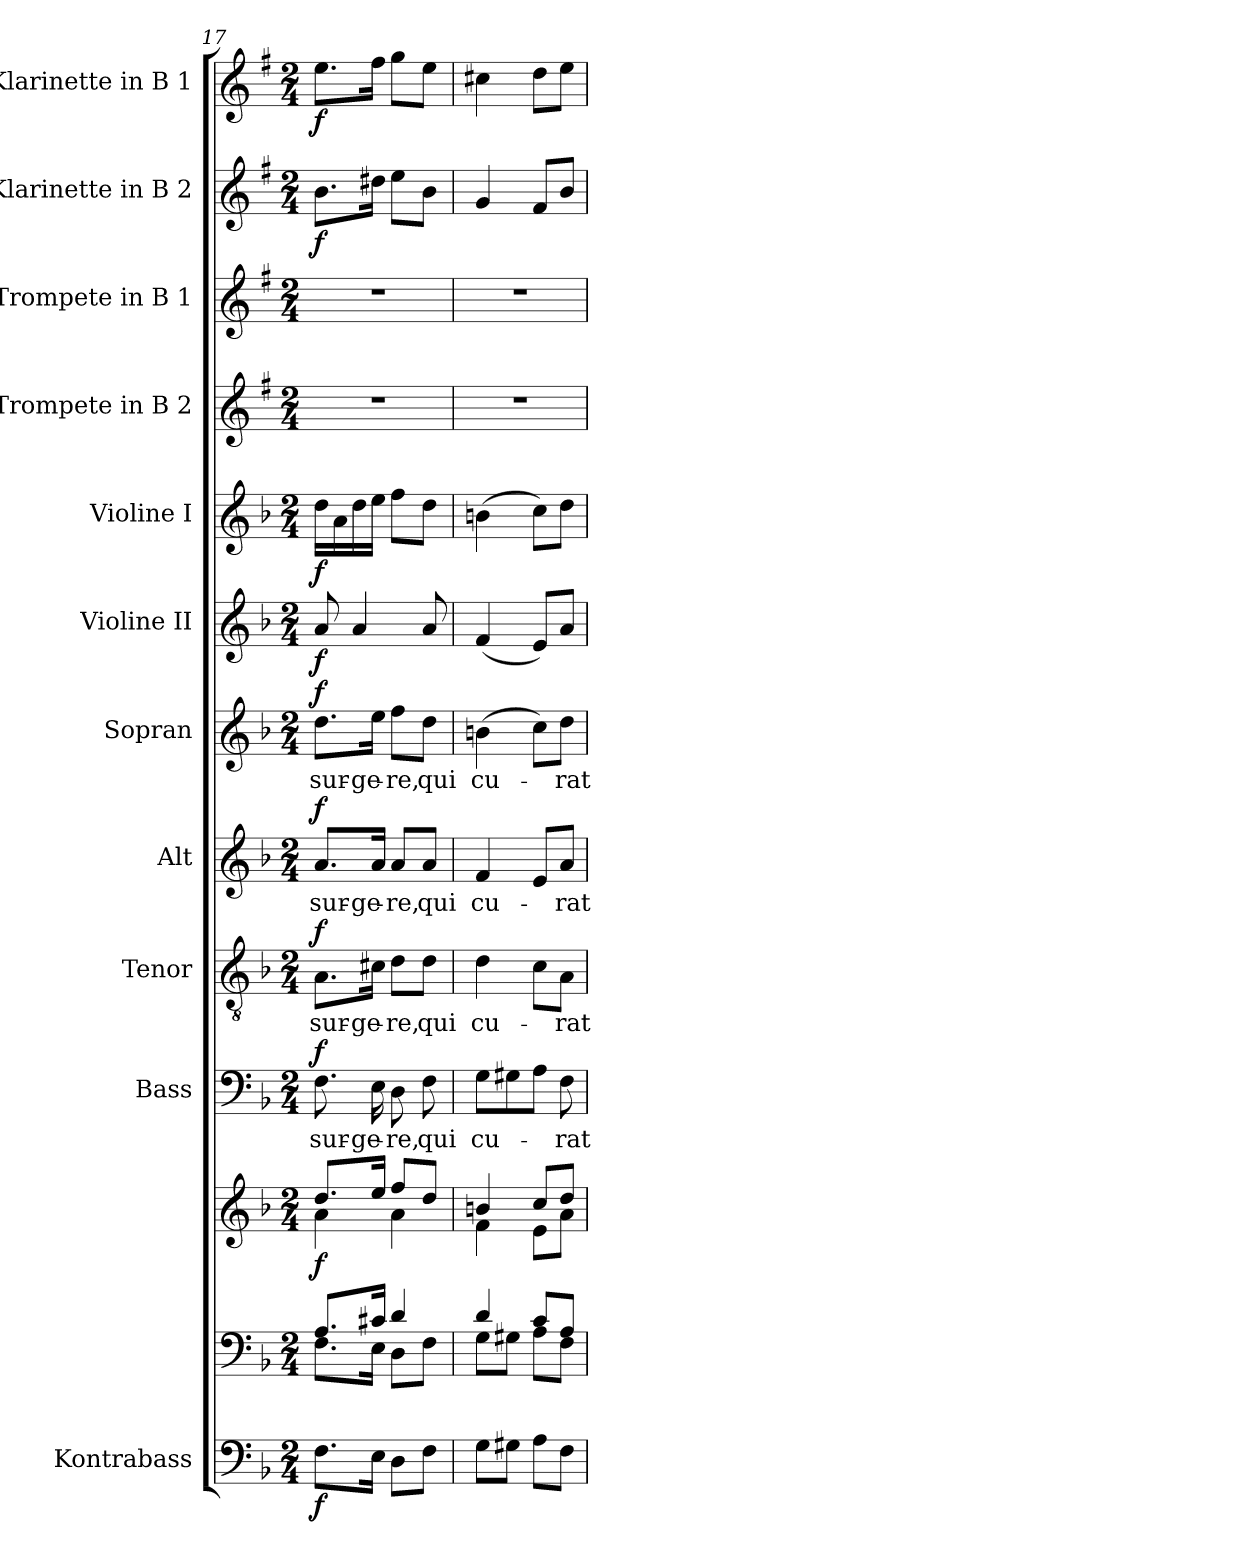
**kern	**dynam	**kern	**kern	**dynam	**kern	**text	**dynam	**kern	**text	**dynam	**kern	**text	**dynam	**kern	**text	**dynam	**kern	**dynam	**kern	**dynam	**kern	**kern	**kern	**dynam	**kern	**dynam
*part12	*part12	*part11	*part11	*part11	*part10	*part10	*part10	*part9	*part9	*part9	*part8	*part8	*part8	*part7	*part7	*part7	*part6	*part6	*part5	*part5	*part4	*part3	*part2	*part2	*part1	*part1
*staff13	*staff13	*staff12	*staff11	*staff11/12	*staff10	*staff10	*staff10	*staff9	*staff9	*staff9	*staff8	*staff8	*staff8	*staff7	*staff7	*staff7	*staff6	*staff6	*staff5	*staff5	*staff4	*staff3	*staff2	*staff2	*staff1	*staff1
*I"Kontrabass	*	*	*	*	*I"Bass	*	*	*I"Tenor	*	*	*I"Alt	*	*	*I"Sopran	*	*	*I"Violine II	*	*I"Violine I	*	*I"Trompete in B 2	*I"Trompete in B 1	*I"Klarinette in B 2	*	*I"Klarinette in B 1	*
*I'Kb.	*	*	*	*	*I'B	*	*	*I'T	*	*	*I'A	*	*	*I'S	*	*	*I'Vl. II	*	*I'Vl. I	*	*	*	*	*	*	*
*clefF4	*	*clefF4	*clefG2	*	*clefF4	*	*	*clefGv2	*	*	*clefG2	*	*	*clefG2	*	*	*clefG2	*	*clefG2	*	*clefG2	*clefG2	*clefG2	*	*clefG2	*
*ITrd7c12	*	*	*	*	*	*	*	*	*	*	*	*	*	*	*	*	*	*	*	*	*ITrd1c2	*ITrd1c2	*ITrd1c2	*	*ITrd1c2	*
*k[b-]	*	*k[b-]	*k[b-]	*	*k[b-]	*	*	*k[b-]	*	*	*k[b-]	*	*	*k[b-]	*	*	*k[b-]	*	*k[b-]	*	*k[b-]	*k[b-]	*k[b-]	*	*k[b-]	*
*F:	*	*F:	*F:	*	*F:	*	*	*F:	*	*	*F:	*	*	*F:	*	*	*F:	*	*F:	*	*F:	*F:	*F:	*	*F:	*
*M2/4	*	*M2/4	*M2/4	*	*M2/4	*	*	*M2/4	*	*	*M2/4	*	*	*M2/4	*	*	*M2/4	*	*M2/4	*	*M2/4	*M2/4	*M2/4	*	*M2/4	*
=17	=17	=17	=17	=17	=17	=17	=17	=17	=17	=17	=17	=17	=17	=17	=17	=17	=17	=17	=17	=17	=17	=17	=17	=17	=17	=17
*	*	*^	*^	*	*	*	*	*	*	*	*	*	*	*	*	*	*	*	*	*	*	*	*	*	*	*
!	!LO:DY:b	!	!	!	!	!LO:DY:b	!	!LO:LY:b	!LO:DY:a	!	!LO:LY:b	!LO:DY:a	!	!LO:LY:b	!LO:DY:a	!	!LO:LY:b	!LO:DY:a	!	!LO:DY:b	!	!LO:DY:b	!	!	!	!LO:DY:b	!	!LO:DY:b
8.FF\L	f	8.A/L	8.F\L	8.dd/L	4a\	f	8.F\	sur-	f	8.A\L	sur-	f	8.a/L	sur-	f	8.dd\L	sur-	f	8a/	f	16dd\LL	f	2r	2r	8.a\L	f	8.dd\L	f
.	.	.	.	.	.	.	.	.	.	.	.	.	.	.	.	.	.	.	.	.	16a\	.	.	.	.	.	.	.
.	.	.	.	.	.	.	.	.	.	.	.	.	.	.	.	.	.	.	4a/	.	16dd\	.	.	.	.	.	.	.
!	!	!	!	!	!	!	!	!LO:LY:b	!	!	!LO:LY:b	!	!	!LO:LY:b	!	!	!LO:LY:b	!	!	!	!	!	!	!	!	!	!	!
16EE\Jk	.	16c#X/Jk	16E\Jk	16ee/Jk	.	.	16E\	-ge-	.	16c#X\Jk	-ge-	.	16a/Jk	-ge-	.	16ee\Jk	-ge-	.	.	.	16ee\JJ	.	.	.	16cc#X\Jk	.	16ee\Jk	.
!	!	!	!	!	!	!	!	!LO:LY:b	!	!	!LO:LY:b	!	!	!LO:LY:b	!	!	!LO:LY:b	!	!	!	!	!	!	!	!	!	!	!
8DD\L	.	4d/	8D\L	8ff/L	4a\	.	8D\	-re,	.	8d\L	-re,	.	8a/L	-re,	.	8ff\L	-re,	.	.	.	8ff\L	.	.	.	8dd\L	.	8ff\L	.
!	!	!	!	!	!	!	!	!LO:LY:b	!	!	!LO:LY:b	!	!	!LO:LY:b	!	!	!LO:LY:b	!	!	!	!	!	!	!	!	!	!	!
8FF\J	.	.	8F\J	8dd/J	.	.	8F\	qui	.	8d\J	qui	.	8a/J	qui	.	8dd\J	qui	.	8a/	.	8dd\J	.	.	.	8a\J	.	8dd\J	.
=18	=18	=18	=18	=18	=18	=18	=18	=18	=18	=18	=18	=18	=18	=18	=18	=18	=18	=18	=18	=18	=18	=18	=18	=18	=18	=18	=18	=18
!	!	!	!	!	!	!	!	!LO:LY:b	!	!	!LO:LY:b	!	!	!LO:LY:b	!	!	!LO:LY:b	!	!	!	!	!	!	!	!	!	!	!
8GG\L	.	4d/	8G\L	4bn/	4f\	.	8G\L	cu-	.	4d\	cu-	.	4f/	cu-	.	(>4bn\	cu-	.	(<4f/	.	(>4bn\	.	2r	2r	4f/	.	4bn\	.
8GG#X\J	.	.	8G#X\J	.	.	.	8G#X\	.	.	.	.	.	.	.	.	.	.	.	.	.	.	.	.	.	.	.	.	.
8AA\L	.	8c/L	8A\L	8cc/L	8e\L	.	8A\J	.	.	8c\L	.	.	8e/L	.	.	8cc\L)	.	.	8e/L)	.	8cc\L)	.	.	.	8e/L	.	8cc\L	.
!	!	!	!	!	!	!	!	!LO:LY:b	!	!	!LO:LY:b	!	!	!LO:LY:b	!	!	!LO:LY:b	!	!	!	!	!	!	!	!	!	!	!
8FF\J	.	8A/J	8F\J	8dd/J	8a\J	.	8F\	-rat	.	8A\J	-rat	.	8a/J	-rat	.	8dd\J	-rat	.	8a/J	.	8dd\J	.	.	.	8a/J	.	8dd\J	.
*	*	*v	*v	*	*	*	*	*	*	*	*	*	*	*	*	*	*	*	*	*	*	*	*	*	*	*	*	*
*	*	*	*v	*v	*	*	*	*	*	*	*	*	*	*	*	*	*	*	*	*	*	*	*	*	*	*	*
=	=	=	=	=	=	=	=	=	=	=	=	=	=	=	=	=	=	=	=	=	=	=	=	=	=	=
*-	*-	*-	*-	*-	*-	*-	*-	*-	*-	*-	*-	*-	*-	*-	*-	*-	*-	*-	*-	*-	*-	*-	*-	*-	*-	*-
